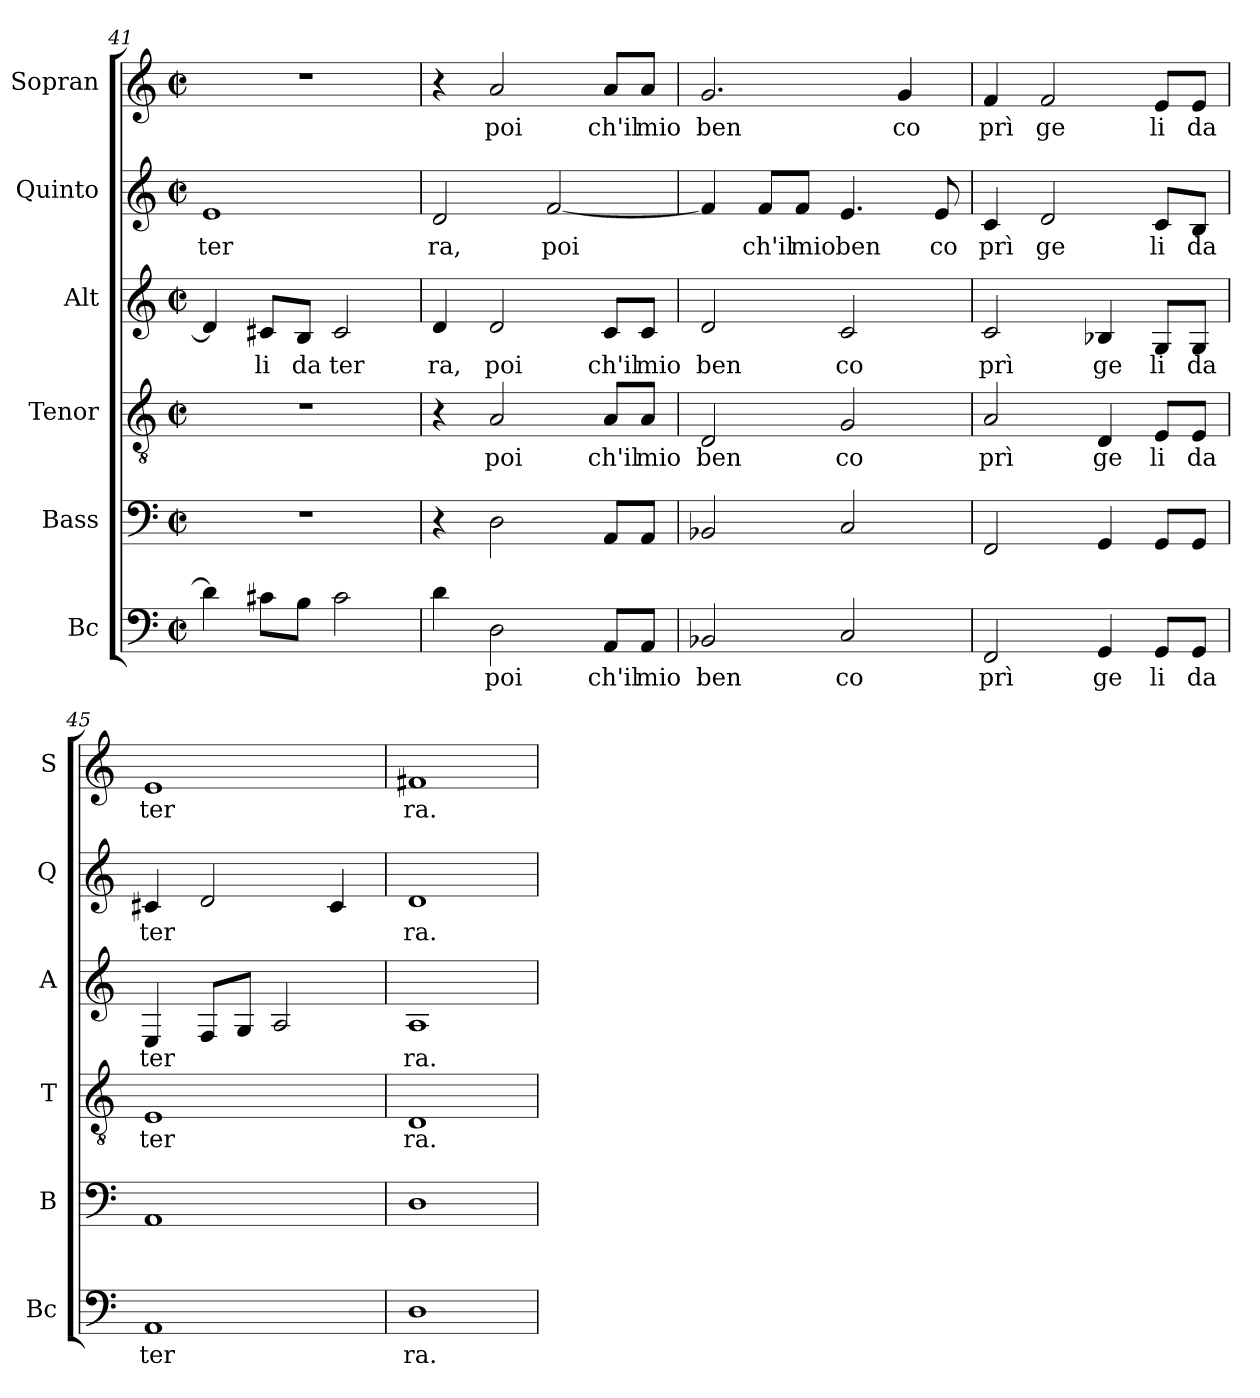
**kern	**text	**kern	**kern	**text	**kern	**text	**kern	**text	**kern	**text
*part6	*part6	*part5	*part4	*part4	*part3	*part3	*part2	*part2	*part1	*part1
*staff6	*staff6	*staff5	*staff4	*staff4	*staff3	*staff3	*staff2	*staff2	*staff1	*staff1
*I"Bc	*	*I"Bass	*I"Tenor	*	*I"Alt	*	*I"Quinto	*	*I"Sopran	*
*I'Bc	*	*I'B	*I'T	*	*I'A	*	*I'Q	*	*I'S	*
*clefF4	*	*clefF4	*clefGv2	*	*clefG2	*	*clefG2	*	*clefG2	*
*k[]	*	*k[]	*k[]	*	*k[]	*	*k[]	*	*k[]	*
*M2/2	*	*M2/2	*M2/2	*	*M2/2	*	*M2/2	*	*M2/2	*
*met(c|)	*	*met(c|)	*met(c|)	*	*met(c|)	*	*met(c|)	*	*met(c|)	*
=41	=41	=41	=41	=41	=41	=41	=41	=41	=41	=41
!	!	!	!	!	!	!	!	!LO:LY:b	!	!
4d\]	.	1r	1r	.	4d/]	.	1e	ter	1r	.
!	!	!	!	!	!	!LO:LY:b	!	!	!	!
8c#X\L	.	.	.	.	8c#X/L	li	.	.	.	.
!	!	!	!	!	!	!LO:LY:b	!	!	!	!
8B\J	.	.	.	.	8B/J	da	.	.	.	.
!	!	!	!	!	!	!LO:LY:b	!	!	!	!
2c#\	.	.	.	.	2c#/	ter	.	.	.	.
=42	=42	=42	=42	=42	=42	=42	=42	=42	=42	=42
!	!	!	!	!	!	!LO:LY:b	!	!LO:LY:b	!	!
4d\	.	4r	4r	.	4d/	ra,	2d/	ra,	4r	.
!	!LO:LY:b	!	!	!LO:LY:b	!	!LO:LY:b	!	!	!	!LO:LY:b
2D\	poi	2D\	2A/	poi	2d/	poi	.	.	2a/	poi
!	!	!	!	!	!	!	!	!LO:LY:b	!	!
.	.	.	.	.	.	.	[2f/	poi	.	.
!	!LO:LY:b	!	!	!LO:LY:b	!	!LO:LY:b	!	!	!	!LO:LY:b
8AA/L	ch'il	8AA/L	8A/L	ch'il	8c/L	ch'il	.	.	8a/L	ch'il
!	!LO:LY:b	!	!	!LO:LY:b	!	!LO:LY:b	!	!	!	!LO:LY:b
8AA/J	mio	8AA/J	8A/J	mio	8c/J	mio	.	.	8a/J	mio
!!LO:LB:g=z
=43	=43	=43	=43	=43	=43	=43	=43	=43	=43	=43
!	!LO:LY:b	!	!	!LO:LY:b	!	!LO:LY:b	!	!	!	!LO:LY:b
2BB-X/	ben	2BB-X/	2D/	ben	2d/	ben	4f/]	.	2.g/	ben
!	!	!	!	!	!	!	!	!LO:LY:b	!	!
.	.	.	.	.	.	.	8f/L	ch'il	.	.
!	!	!	!	!	!	!	!	!LO:LY:b	!	!
.	.	.	.	.	.	.	8f/J	mio	.	.
!	!LO:LY:b	!	!	!LO:LY:b	!	!LO:LY:b	!	!LO:LY:b	!	!
2C/	co	2C/	2G/	co	2c/	co	4.e/	ben	.	.
!	!	!	!	!	!	!	!	!	!	!LO:LY:b
.	.	.	.	.	.	.	.	.	4g/	co
!	!	!	!	!	!	!	!	!LO:LY:b	!	!
.	.	.	.	.	.	.	8e/	co	.	.
=44	=44	=44	=44	=44	=44	=44	=44	=44	=44	=44
!	!LO:LY:b	!	!	!LO:LY:b	!	!LO:LY:b	!	!LO:LY:b	!	!LO:LY:b
2FF/	prì	2FF/	2A/	prì	2c/	prì	4c/	prì	4f/	prì
!	!	!	!	!	!	!	!	!LO:LY:b	!	!LO:LY:b
.	.	.	.	.	.	.	2d/	ge	2f/	ge
!	!LO:LY:b	!	!	!LO:LY:b	!	!LO:LY:b	!	!	!	!
4GG/	ge	4GG/	4D/	ge	4B-X/	ge	.	.	.	.
!	!LO:LY:b	!	!	!LO:LY:b	!	!LO:LY:b	!	!LO:LY:b	!	!LO:LY:b
8GG/L	li	8GG/L	8E/L	li	8G/L	li	8c/L	li	8e/L	li
!	!LO:LY:b	!	!	!LO:LY:b	!	!LO:LY:b	!	!LO:LY:b	!	!LO:LY:b
8GG/J	da	8GG/J	8E/J	da	8G/J	da	8B/J	da	8e/J	da
=45	=45	=45	=45	=45	=45	=45	=45	=45	=45	=45
!	!LO:LY:b	!	!	!LO:LY:b	!	!LO:LY:b	!	!LO:LY:b	!	!LO:LY:b
1AA	ter	1AA	1E	ter	4E/	ter	4c#X/	ter	1e	ter
.	.	.	.	.	8F/L	.	2d/	.	.	.
.	.	.	.	.	8G/J	.	.	.	.	.
.	.	.	.	.	2A/	.	.	.	.	.
.	.	.	.	.	.	.	4c#/	.	.	.
=46	=46	=46	=46	=46	=46	=46	=46	=46	=46	=46
!	!LO:LY:b	!	!	!LO:LY:b	!	!LO:LY:b	!	!LO:LY:b	!	!LO:LY:b
1D	ra.	1D	1D	ra.	1A	ra.	1d	ra.	1f#X	ra.
=	=	=	=	=	=	=	=	=	=	=
*-	*-	*-	*-	*-	*-	*-	*-	*-	*-	*-
